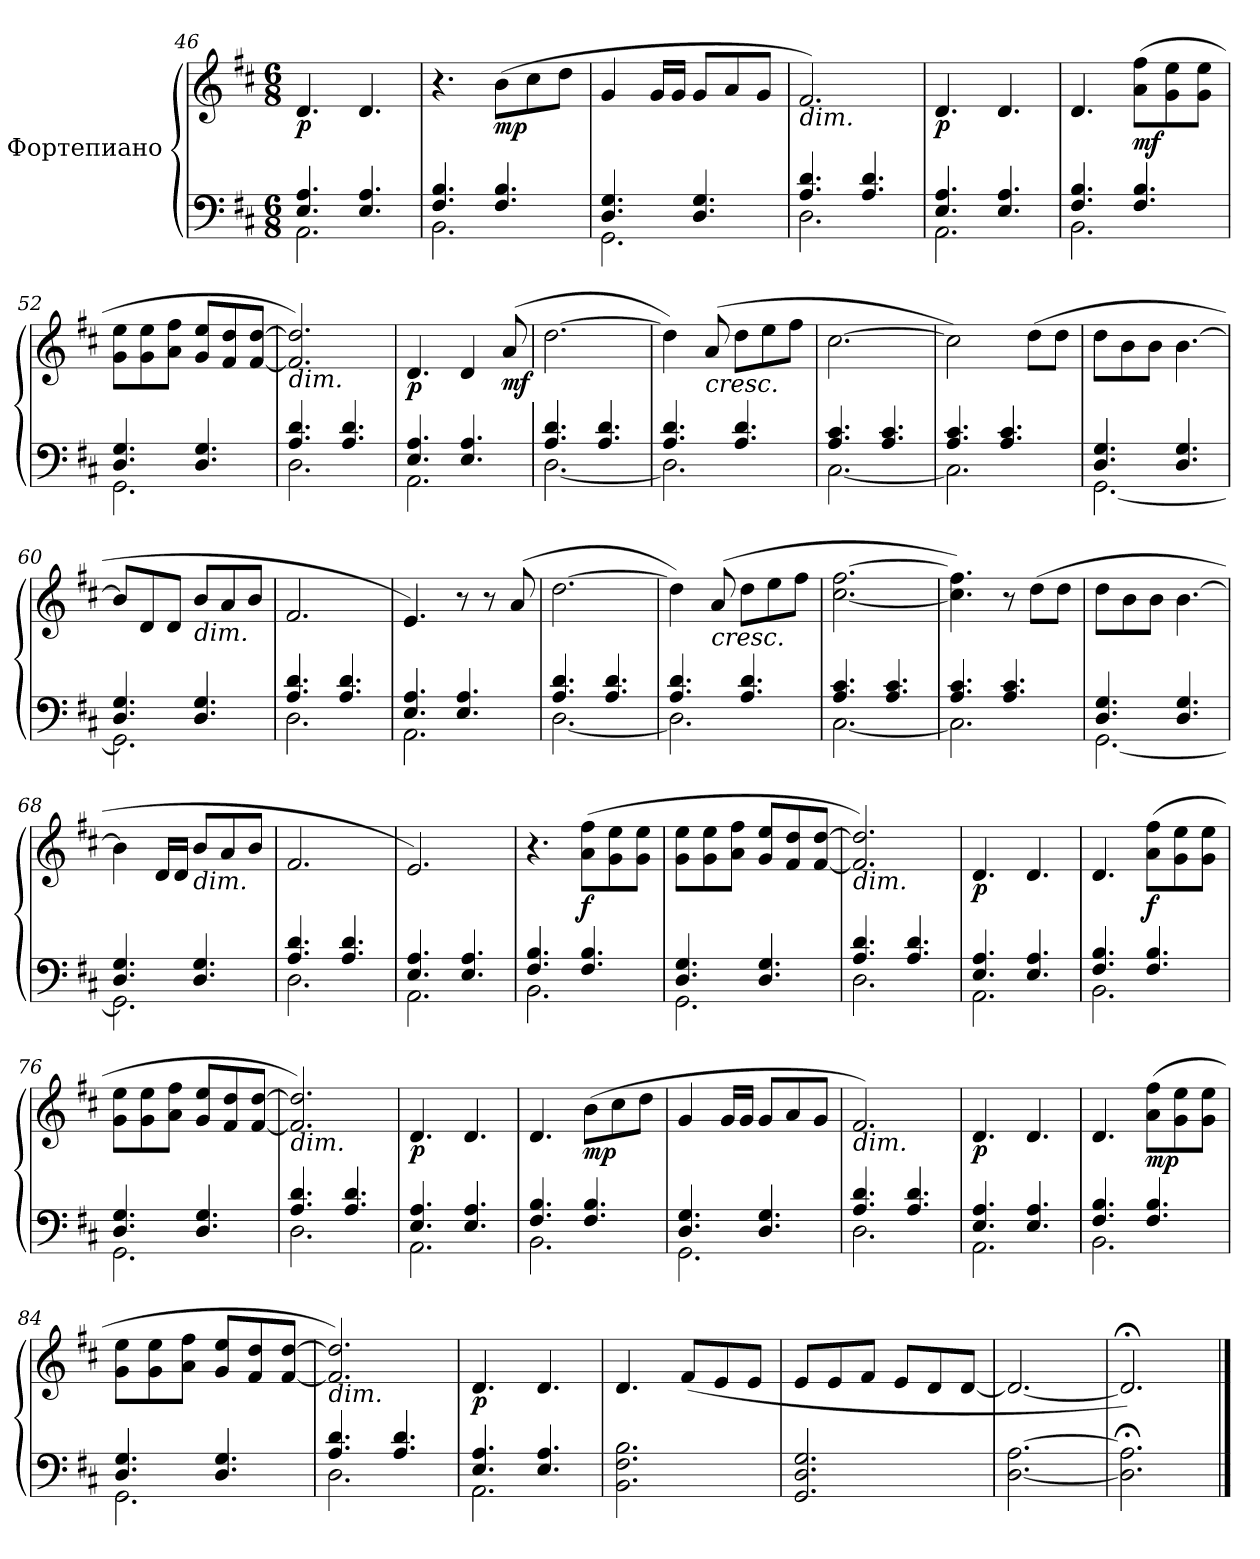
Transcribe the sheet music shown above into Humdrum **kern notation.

**kern	**kern	**dynam
*part1	*part1	*part1
*staff2	*staff1	*staff1/2
*I"Фортепиано	*	*
*clefF4	*clefG2	*
*k[f#c#]	*k[f#c#]	*
*b:	*b:	*
*M6/8	*M6/8	*
=46	=46	=46
*^	*	*
!	!	!	!LO:DY:b
4.E/ 4.A/	2.AA\	4.d/	p
4.E/ 4.A/	.	4.d/	.
=47	=47	=47	=47
4.F#/ 4.B/	2.BB\	4.r	.
!	!	!	!LO:DY:b
4.F#/ 4.B/	.	(>8b\L	mp
.	.	8cc#\	.
.	.	8dd\J	.
=48	=48	=48	=48
4.D/ 4.G/	2.GG\	4g/	.
.	.	16g/LL	.
.	.	16g/JJ	.
4.D/ 4.G/	.	8g/L	.
.	.	8a/	.
.	.	8g/J	.
=49	=49	=49	=49
!	!	!LO:TX:b:i:t=dim.	!
4.A/ 4.d/	2.D\	2.f#/)	.
4.A/ 4.d/	.	.	.
!!LO:LB:g=z
=50	=50	=50	=50
!	!	!	!LO:DY:b
4.E/ 4.A/	2.AA\	4.d/	p
4.E/ 4.A/	.	4.d/	.
=51	=51	=51	=51
4.F#/ 4.B/	2.BB\	4.d/	.
!	!	!	!LO:DY:b
4.F#/ 4.B/	.	(>8a\ 8ff#\L	mf
.	.	8g\ 8ee\	.
.	.	8g\ 8ee\J	.
=52	=52	=52	=52
4.D/ 4.G/	2.GG\	8g\ 8ee\L	.
.	.	8g\ 8ee\	.
.	.	8a\ 8ff#\J	.
4.D/ 4.G/	.	8g/ 8ee/L	.
.	.	8f#/ 8dd/	.
.	.	[8f#/ [8dd/J	.
=53	=53	=53	=53
!	!	!LO:TX:b:i:t=dim.	!
4.A/ 4.d/	2.D\	2.f#/] 2.dd/])	.
4.A/ 4.d/	.	.	.
=54	=54	=54	=54
!	!	!	!LO:DY:b
4.E/ 4.A/	2.AA\	4.d/	p
4.E/ 4.A/	.	4d/	.
!	!	!	!LO:DY:b
.	.	(>8a/	mf
=55	=55	=55	=55
4.A/ 4.d/	[2.D\	[2.dd\	.
4.A/ 4.d/	.	.	.
!!LO:LB:g=z
=56	=56	=56	=56
4.A/ 4.d/	2.D\]	4dd\])	.
!	!	!LO:TX:b:i:t=cresc.	!
.	.	(>8a/	.
4.A/ 4.d/	.	8dd\L	.
.	.	8ee\	.
.	.	8ff#\J	.
=57	=57	=57	=57
4.A/ 4.c#/	[2.C#\	[2.cc#\	.
4.A/ 4.c#/	.	.	.
=58	=58	=58	=58
4.A/ 4.c#/	2.C#\]	2cc#\])	.
4.A/ 4.c#/	.	.	.
.	.	(>8dd\L	.
.	.	8dd\J	.
=59	=59	=59	=59
4.D/ 4.G/	[2.GG\	8dd\L	.
.	.	8b\	.
.	.	8b\J	.
4.D/ 4.G/	.	[4.b\	.
=60	=60	=60	=60
4.D/ 4.G/	2.GG\]	8b/L]	.
.	.	8d/	.
.	.	8d/J	.
!	!	!LO:TX:b:i:t=dim.	!
4.D/ 4.G/	.	8b/L	.
.	.	8a/	.
.	.	8b/J	.
=61	=61	=61	=61
4.A/ 4.d/	2.D\	2.f#/	.
4.A/ 4.d/	.	.	.
!!LO:PB:g=z
=62	=62	=62	=62
4.E/ 4.A/	2.AA\	4.e/)	.
4.E/ 4.A/	.	8r	.
.	.	8r	.
.	.	(>8a/	.
=63	=63	=63	=63
4.A/ 4.d/	[2.D\	[2.dd\	.
4.A/ 4.d/	.	.	.
=64	=64	=64	=64
4.A/ 4.d/	2.D\]	4dd\])	.
!	!	!LO:TX:b:i:t=cresc.	!
.	.	(>8a/	.
4.A/ 4.d/	.	8dd\L	.
.	.	8ee\	.
.	.	8ff#\J	.
=65	=65	=65	=65
4.A/ 4.c#/	[2.C#\	[2.cc#\ [2.ff#\	.
4.A/ 4.c#/	.	.	.
=66	=66	=66	=66
4.A/ 4.c#/	2.C#\]	4.cc#\] 4.ff#\])	.
4.A/ 4.c#/	.	8r	.
.	.	(>8dd\L	.
.	.	8dd\J	.
=67	=67	=67	=67
4.D/ 4.G/	[2.GG\	8dd\L	.
.	.	8b\	.
.	.	8b\J	.
4.D/ 4.G/	.	[4.b\	.
!!LO:LB:g=z
=68	=68	=68	=68
4.D/ 4.G/	2.GG\]	4b\]	.
.	.	16d/LL	.
.	.	16d/JJ	.
!	!	!LO:TX:b:i:t=dim.	!
4.D/ 4.G/	.	8b/L	.
.	.	8a/	.
.	.	8b/J	.
=69	=69	=69	=69
4.A/ 4.d/	2.D\	2.f#/	.
4.A/ 4.d/	.	.	.
=70	=70	=70	=70
4.E/ 4.A/	2.AA\	2.e/)	.
4.E/ 4.A/	.	.	.
=71	=71	=71	=71
4.F#/ 4.B/	2.BB\	4.r	.
!	!	!	!LO:DY:b
4.F#/ 4.B/	.	(>8a\ 8ff#\L	f
.	.	8g\ 8ee\	.
.	.	8g\ 8ee\J	.
=72	=72	=72	=72
4.D/ 4.G/	2.GG\	8g\ 8ee\L	.
.	.	8g\ 8ee\	.
.	.	8a\ 8ff#\J	.
4.D/ 4.G/	.	8g/ 8ee/L	.
.	.	8f#/ 8dd/	.
.	.	[8f#/ [8dd/J	.
=73	=73	=73	=73
!	!	!LO:TX:b:i:t=dim.	!
4.A/ 4.d/	2.D\	2.f#/] 2.dd/])	.
4.A/ 4.d/	.	.	.
!!LO:LB:g=z
=74	=74	=74	=74
!	!	!	!LO:DY:b
4.E/ 4.A/	2.AA\	4.d/	p
4.E/ 4.A/	.	4.d/	.
=75	=75	=75	=75
4.F#/ 4.B/	2.BB\	4.d/	.
!	!	!	!LO:DY:b
4.F#/ 4.B/	.	(>8a\ 8ff#\L	f
.	.	8g\ 8ee\	.
.	.	8g\ 8ee\J	.
=76	=76	=76	=76
4.D/ 4.G/	2.GG\	8g\ 8ee\L	.
.	.	8g\ 8ee\	.
.	.	8a\ 8ff#\J	.
4.D/ 4.G/	.	8g/ 8ee/L	.
.	.	8f#/ 8dd/	.
.	.	[8f#/ [8dd/J	.
=77	=77	=77	=77
!	!	!LO:TX:b:i:t=dim.	!
4.A/ 4.d/	2.D\	2.f#/] 2.dd/])	.
4.A/ 4.d/	.	.	.
=78	=78	=78	=78
!	!	!	!LO:DY:b
4.E/ 4.A/	2.AA\	4.d/	p
4.E/ 4.A/	.	4.d/	.
=79	=79	=79	=79
4.F#/ 4.B/	2.BB\	4.d/	.
!	!	!	!LO:DY:b
4.F#/ 4.B/	.	(>8b\L	mp
.	.	8cc#\	.
.	.	8dd\J	.
!!LO:LB:g=z
=80	=80	=80	=80
4.D/ 4.G/	2.GG\	4g/	.
.	.	16g/LL	.
.	.	16g/JJ	.
4.D/ 4.G/	.	8g/L	.
.	.	8a/	.
.	.	8g/J	.
=81	=81	=81	=81
!	!	!LO:TX:b:i:t=dim.	!
4.A/ 4.d/	2.D\	2.f#/)	.
4.A/ 4.d/	.	.	.
=82	=82	=82	=82
!	!	!	!LO:DY:b
4.E/ 4.A/	2.AA\	4.d/	p
4.E/ 4.A/	.	4.d/	.
=83	=83	=83	=83
4.F#/ 4.B/	2.BB\	4.d/	.
!	!	!	!LO:DY:b
4.F#/ 4.B/	.	(>8a\ 8ff#\L	mp
.	.	8g\ 8ee\	.
.	.	8g\ 8ee\J	.
=84	=84	=84	=84
4.D/ 4.G/	2.GG\	8g\ 8ee\L	.
.	.	8g\ 8ee\	.
.	.	8a\ 8ff#\J	.
4.D/ 4.G/	.	8g/ 8ee/L	.
.	.	8f#/ 8dd/	.
.	.	[8f#/ [8dd/J	.
=85	=85	=85	=85
!	!	!LO:TX:b:i:t=dim.	!
4.A/ 4.d/	2.D\	2.f#/] 2.dd/])	.
4.A/ 4.d/	.	.	.
!!LO:LB:g=z
=86	=86	=86	=86
!	!	!	!LO:DY:b
4.E/ 4.A/	2.AA\	4.d/	p
4.E/ 4.A/	.	4.d/	.
*v	*v	*	*
=87	=87	=87
2.BB\ 2.F#\ 2.B\	4.d/	.
.	(>8f#/L	.
.	8e/	.
.	8e/J	.
=88	=88	=88
2.GG/ 2.D/ 2.G/	8e/L	.
.	8e/	.
.	8f#/J	.
.	8e/L	.
.	8d/	.
.	[8d/J	.
=89	=89	=89
[2.D\ [2.A\	2.d/_	.
=90	=90	=90
2.D\];< 2.A\];<	2.d;</])	.
==	==	==
*-	*-	*-
